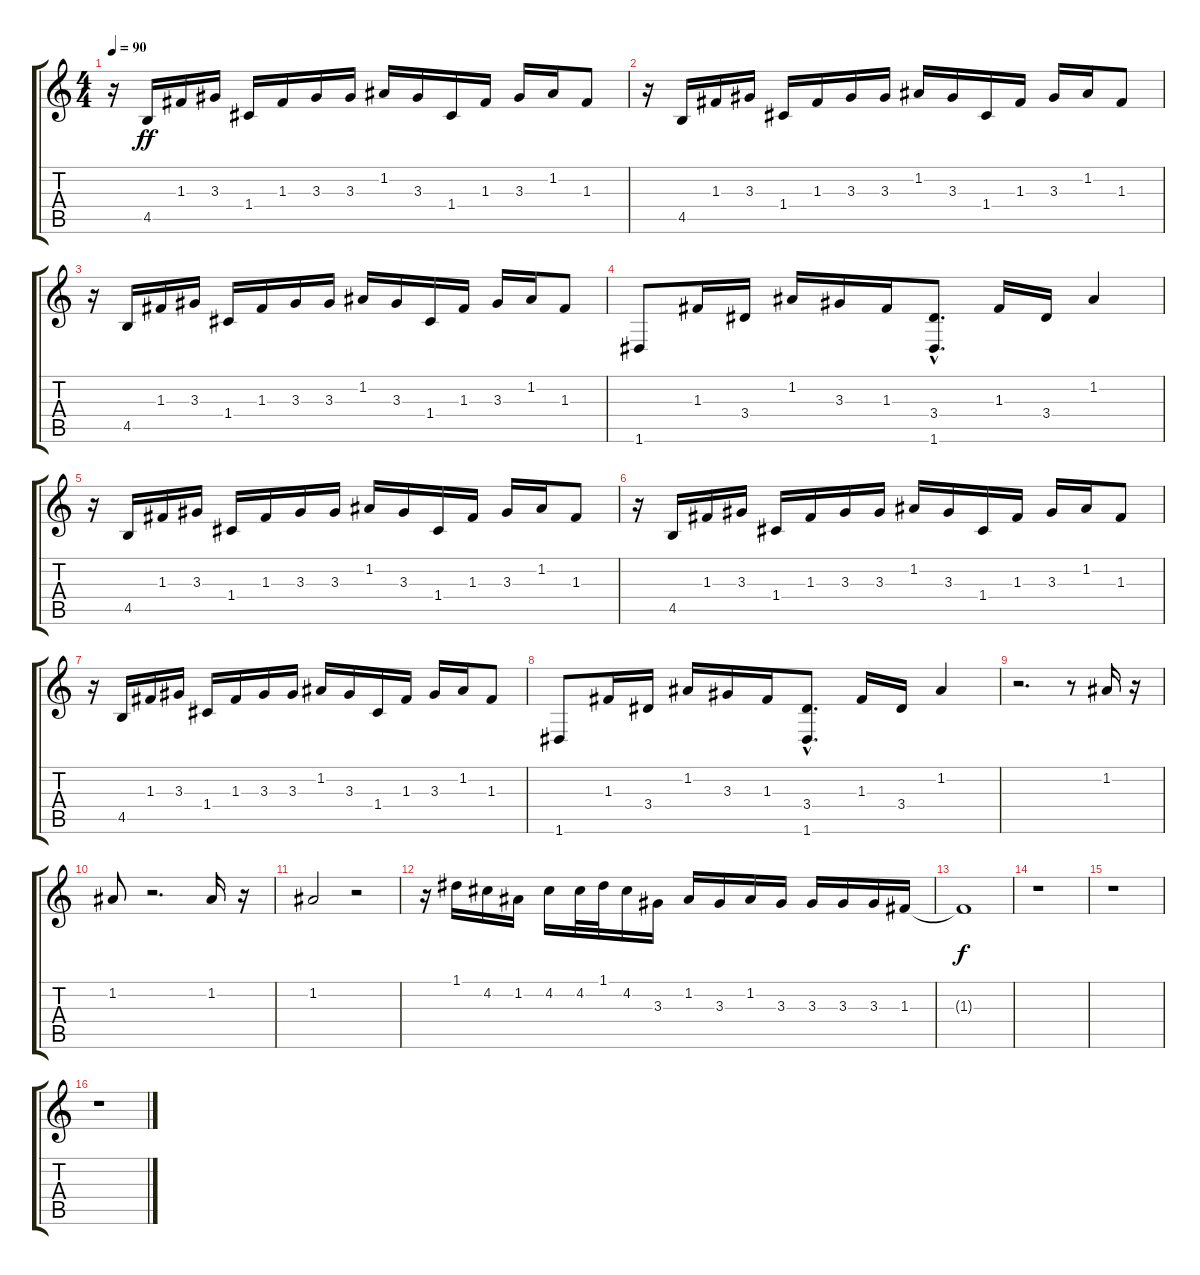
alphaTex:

\track "" {instrument acousticguitarnylon}
\staff {score tabs}
\tuning (D4 A3 F3 C3 G2 D2) {hide}
\ts (4 4)
\tempo 90
\clef g2
\ks c
r.16{dy ff} 4.5.16 1.3.16 3.3.16 1.4.16 1.3.16 3.3.16 3.3.16 1.2.16 3.3.16 1.4.16 1.3.16 3.3.16 1.2.16 1.3.8 |
r.16 4.5.16 1.3.16 3.3.16 1.4.16 1.3.16 3.3.16 3.3.16 1.2.16 3.3.16 1.4.16 1.3.16 3.3.16 1.2.16 1.3.8 |
r.16 4.5.16 1.3.16 3.3.16 1.4.16 1.3.16 3.3.16 3.3.16 1.2.16 3.3.16 1.4.16 1.3.16 3.3.16 1.2.16 1.3.8 |
1.6.8 1.3.16 3.4.16 1.2.16 3.3.16 1.3.16 (3.4{hac} 1.6{hac}).8{d} 1.3.16 3.4.16 1.2.4 |
r.16 4.5.16 1.3.16 3.3.16 1.4.16 1.3.16 3.3.16 3.3.16 1.2.16 3.3.16 1.4.16 1.3.16 3.3.16 1.2.16 1.3.8 |
r.16 4.5.16 1.3.16 3.3.16 1.4.16 1.3.16 3.3.16 3.3.16 1.2.16 3.3.16 1.4.16 1.3.16 3.3.16 1.2.16 1.3.8 |
r.16 4.5.16 1.3.16 3.3.16 1.4.16 1.3.16 3.3.16 3.3.16 1.2.16 3.3.16 1.4.16 1.3.16 3.3.16 1.2.16 1.3.8 |
1.6.8 1.3.16 3.4.16 1.2.16 3.3.16 1.3.16 (3.4{hac} 1.6{hac}).8{d} 1.3.16 3.4.16 1.2.4 |
r.2{d} r.8 1.2.16 r.16 |
1.2.8 r.2{d} 1.2.16 r.16 |
1.2.2 r.2 |
r.16 1.1.16 4.2.16 1.2.16 4.2.16 4.2.32 1.1.32 4.2.16 3.3.16 1.2.16 3.3.16 1.2.16 3.3.16 3.3.16 3.3.16 3.3.16 1.3.16 |
1.3{t}.1{dy f} |
r.1 |
r.1 |
r.1
